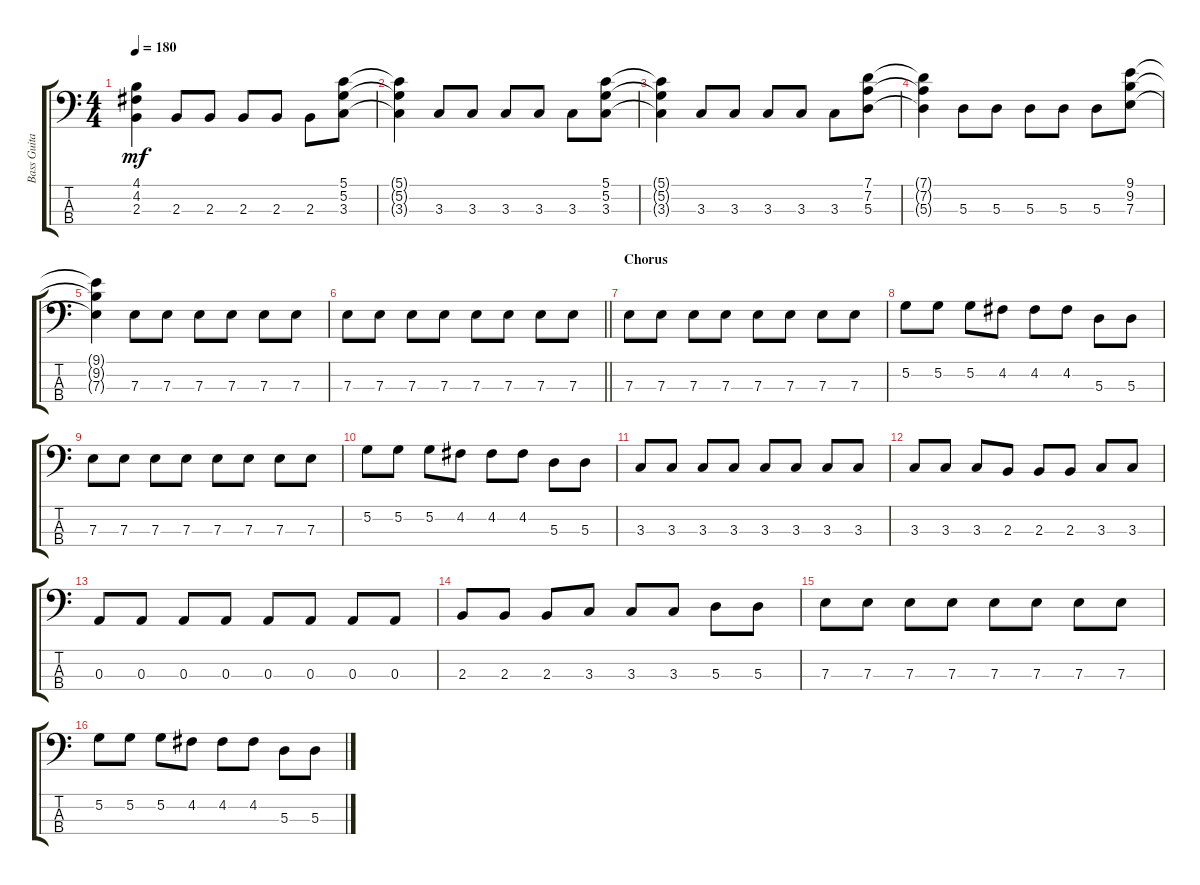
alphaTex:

\track ("Bass Guitar" "Bass Guita") {instrument electricbassfinger}
\staff {score tabs}
\tuning (G2 D2 A1 E1) {hide}
\ts (4 4)
\tempo 180
\clef f4
\ks c
(4.1{t} 4.2{t} 2.3{t}).4{dy mf} 2.3.8 2.3.8 2.3.8 2.3.8 2.3.8 (5.1 5.2 3.3).8 |
(5.1{t} 5.2{t} 3.3{t}).4 3.3.8 3.3.8 3.3.8 3.3.8 3.3.8 (5.1 5.2 3.3).8 |
(5.1{t} 5.2{t} 3.3{t}).4 3.3.8 3.3.8 3.3.8 3.3.8 3.3.8 (7.1 7.2 5.3).8 |
(7.1{t} 7.2{t} 5.3{t}).4 5.3.8 5.3.8 5.3.8 5.3.8 5.3.8 (9.1 9.2 7.3).8 |
(9.1{t} 9.2{t} 7.3{t}).4 7.3.8 7.3.8 7.3.8 7.3.8 7.3.8 7.3.8 |
\barLineRight lightlight
7.3.8 7.3.8 7.3.8 7.3.8 7.3.8 7.3.8 7.3.8 7.3.8 |
\section ("" "Chorus")
7.3.8 7.3.8 7.3.8 7.3.8 7.3.8 7.3.8 7.3.8 7.3.8 |
5.2.8 5.2.8 5.2.8 4.2.8 4.2.8 4.2.8 5.3.8 5.3.8 |
7.3.8 7.3.8 7.3.8 7.3.8 7.3.8 7.3.8 7.3.8 7.3.8 |
5.2.8 5.2.8 5.2.8 4.2.8 4.2.8 4.2.8 5.3.8 5.3.8 |
3.3.8 3.3.8 3.3.8 3.3.8 3.3.8 3.3.8 3.3.8 3.3.8 |
3.3.8 3.3.8 3.3.8 2.3.8 2.3.8 2.3.8 3.3.8 3.3.8 |
0.3.8 0.3.8 0.3.8 0.3.8 0.3.8 0.3.8 0.3.8 0.3.8 |
2.3.8 2.3.8 2.3.8 3.3.8 3.3.8 3.3.8 5.3.8 5.3.8 |
7.3.8 7.3.8 7.3.8 7.3.8 7.3.8 7.3.8 7.3.8 7.3.8 |
5.2.8 5.2.8 5.2.8 4.2.8 4.2.8 4.2.8 5.3.8 5.3.8
